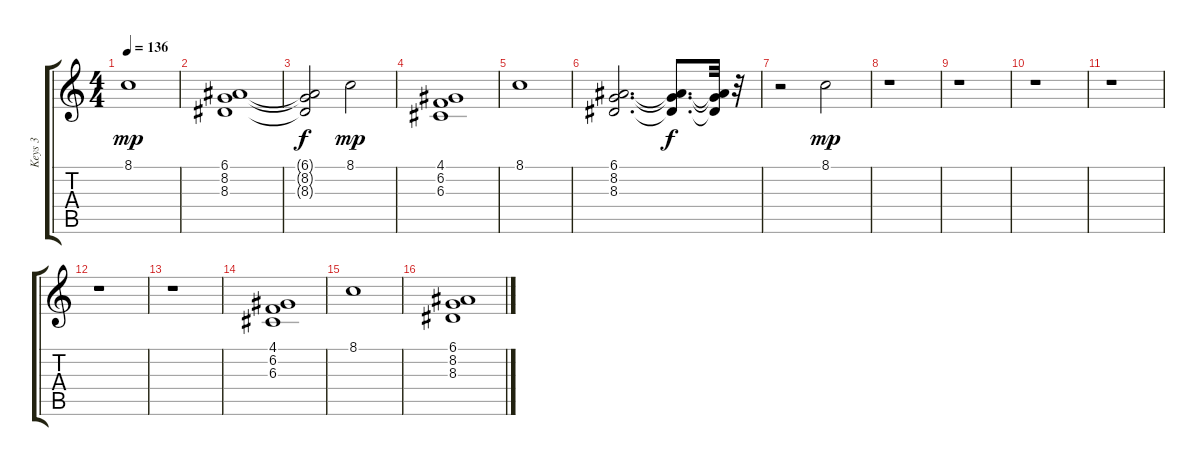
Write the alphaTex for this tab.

\track ("Keys 3" "Keys 3") {instrument synthstrings1}
\staff {score tabs}
\tuning (E4 B3 G3 D3 A2 E2) {hide}
\ts (4 4)
\tempo 136
\clef g2
\ks c
8.1.1{dy mp} |
(6.1 8.2 8.3).1 |
(6.1{t} 8.2{t} 8.3{t}).2{dy f} 8.1.2{dy mp} |
(4.1 6.2 6.3).1 |
8.1.1 |
(6.1 8.2 8.3).2{d} (6.1{t} 8.2{t} 8.3{t}).8{d dy f} (6.1{t} 8.2{t} 8.3{t}).32 r.32 |
r.2 8.1.2{dy mp} |
r.1 |
r.1 |
r.1 |
r.1 |
r.1 |
r.1 |
(4.1 6.2 6.3).1 |
8.1.1 |
(6.1 8.2 8.3).1
